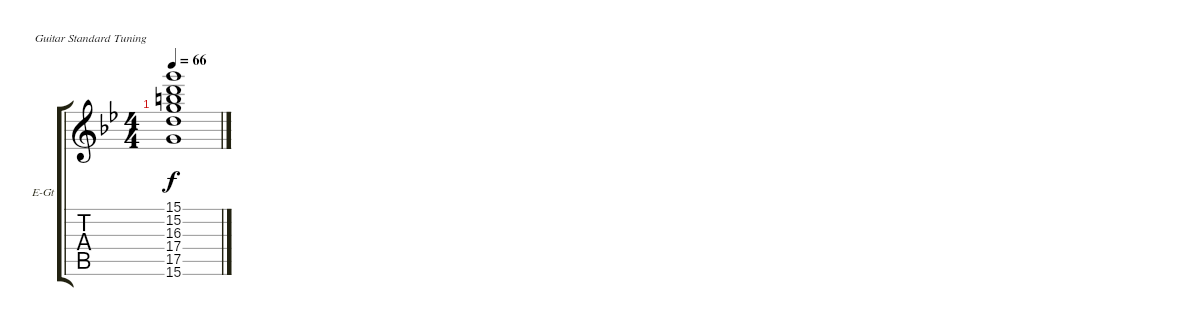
\defaultSystemsLayout 4
\bracketExtendMode groupsimilarinstruments
\firstSystemTrackNameOrientation horizontal
\otherSystemsTrackNameOrientation horizontal
\track ("Rhythm Guitar (Interchangeable with Piano)" "E-Gt") {mute instrument electricguitarclean}
\staff {score tabs}
\tuning (E4 B3 G3 D3 A2 E2)
\ts (4 4)
\tempo 66
\clef g2
\ks bb
(17.4 16.3 15.2 15.1 15.6 17.5).1{dy f}
